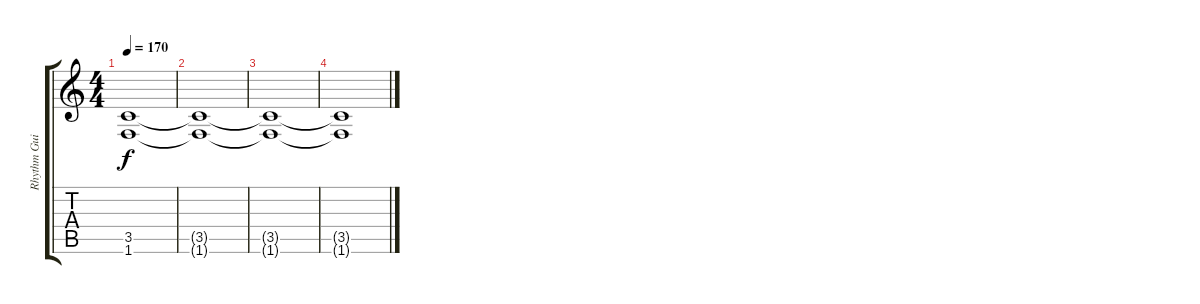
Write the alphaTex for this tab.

\track ("Rhythm Guitar" "Rhythm Gui") {instrument electricguitarjazz}
\staff {score tabs}
\tuning (E4 B3 G3 D3 A2 E2) {hide}
\ts (4 4)
\tempo 170
\clef g2
\ks c
(3.5{t} 1.6{t}).1{dy f} |
(3.5{t} 1.6{t}).1 |
(3.5{t} 1.6{t}).1 |
(3.5{t} 1.6{t}).1
